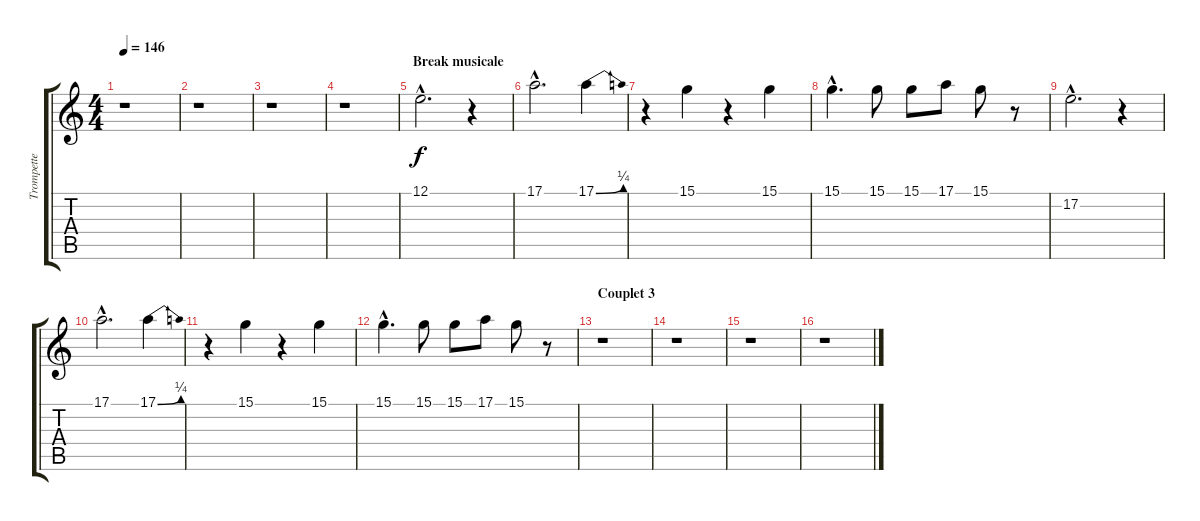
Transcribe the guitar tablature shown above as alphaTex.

\track ("Trompette" "Trompette") {instrument trumpet}
\staff {score tabs}
\tuning (E4 B3 G3 D3 A2 E2) {hide}
\ts (4 4)
\tempo 146
\clef g2
\ks c
r.1{dy f} |
r.1 |
r.1 |
r.1 |
\section ("" "Break musicale")
12.1{hac}.2{d} r.4 |
17.1{hac}.2{d} 17.1{be (bend 0 0 60 1)}.4 |
r.4 15.1.4 r.4 15.1.4 |
15.1{hac}.4{d} 15.1.8 15.1.8 17.1.8 15.1.8 r.8 |
17.2{hac}.2{d} r.4 |
17.1{hac}.2{d} 17.1{be (bend 0 0 60 1)}.4 |
r.4 15.1.4 r.4 15.1.4 |
15.1{hac}.4{d} 15.1.8 15.1.8 17.1.8 15.1.8 r.8 |
\section ("" "Couplet 3")
r.1 |
r.1 |
r.1 |
r.1
